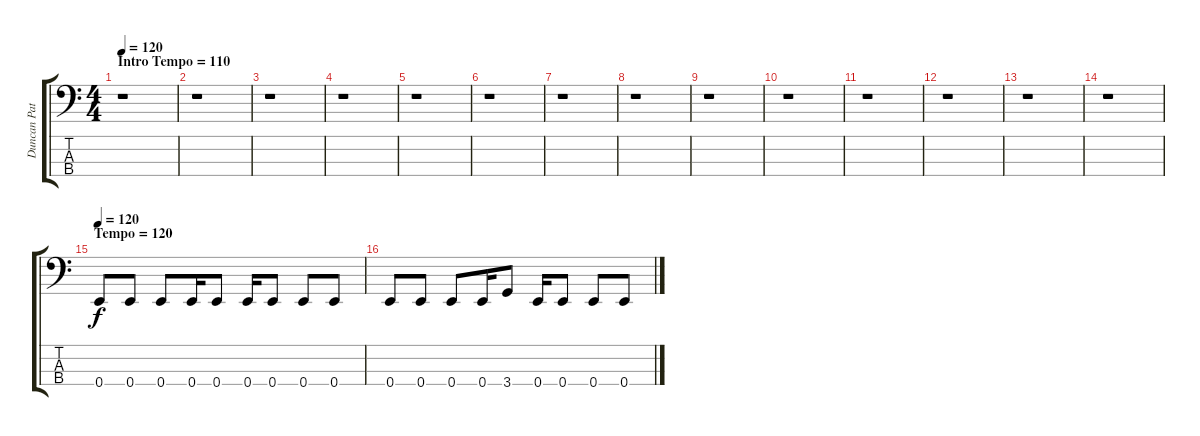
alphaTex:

\track ("Duncan Patterson (Bass Guitar)" "Duncan Pat") {instrument electricbassfinger}
\staff {score tabs}
\tuning (G2 D2 A1 E1) {hide}
\ts (4 4)
\section ("" "Intro Tempo = 110")
\tempo 120
\tempo 110
\tempo 120
\clef f4
\ks c
r.1{dy f instrument electricbassfinger} |
r.1 |
r.1 |
r.1 |
r.1 |
r.1 |
r.1 |
r.1 |
r.1 |
r.1 |
r.1 |
r.1 |
r.1 |
r.1 |
\section ("" "Tempo = 120")
\tempo 120
0.4.8 0.4.8 0.4.8 0.4.16 0.4.8 0.4.16 0.4.8 0.4.8 0.4.8 |
0.4.8 0.4.8 0.4.8 0.4.16 3.4.8 0.4.16 0.4.8 0.4.8 0.4.8
